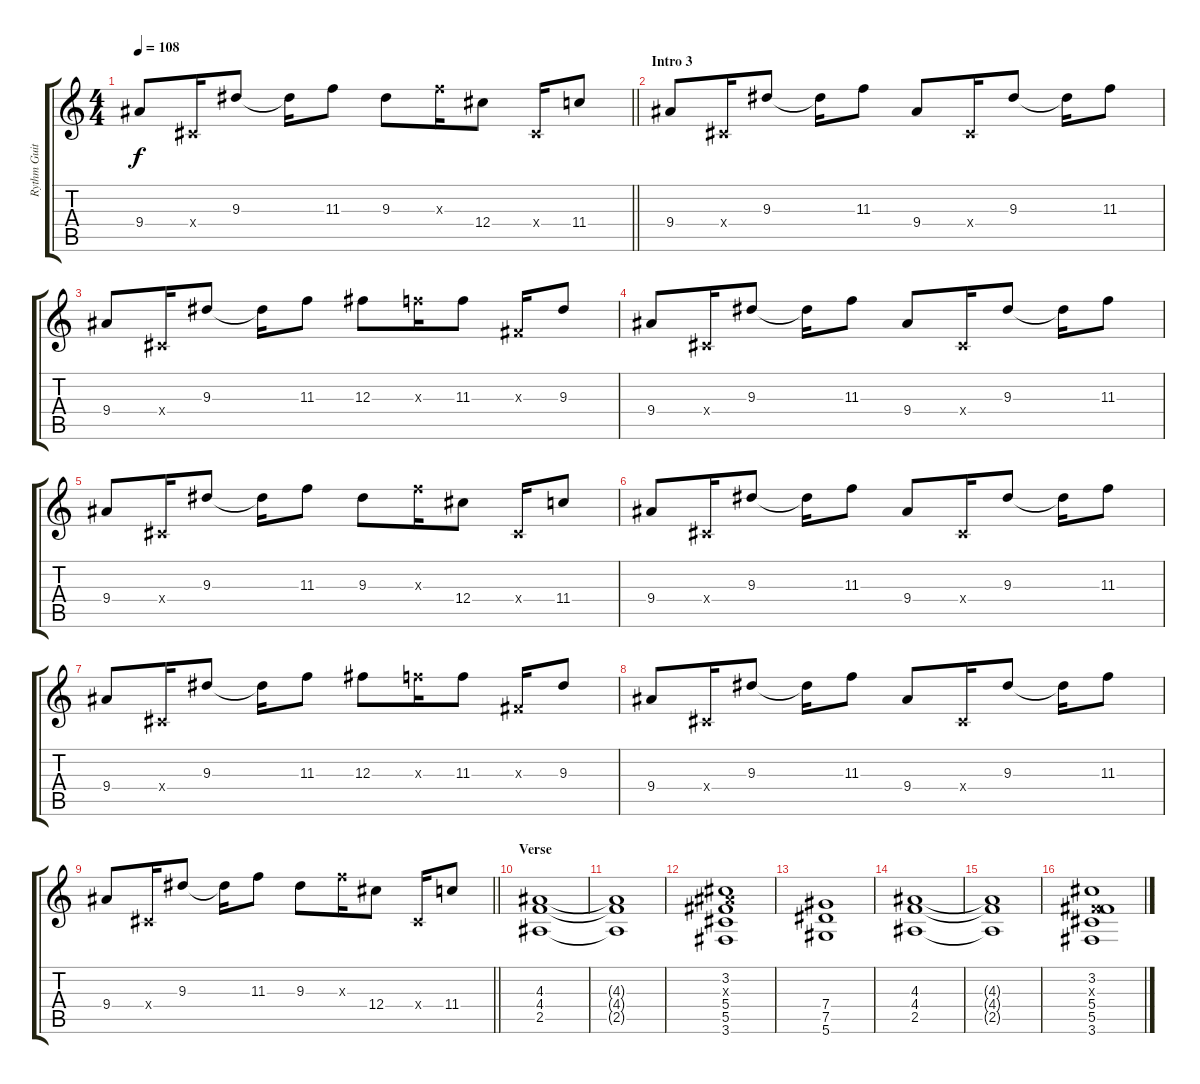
\track ("Rythm Guitar" "Rythm Guit") {instrument distortionguitar}
\staff {score tabs}
\tuning (Eb4 Bb3 Gb3 Db3 Ab2 Eb2) {hide}
\ts (4 4)
\tempo 108
\clef g2
\barLineRight lightlight
\ks c
9.4.8{dy f} 0.4{x}.16 9.3.8 9.3{t}.16 11.3.8 9.3.8 11.3{x}.16 12.4.8 0.4{x}.16 11.4.8 |
\section ("" "Intro 3")
9.4.8 0.4{x}.16 9.3.8 9.3{t}.16 11.3.8 9.4.8 0.4{x}.16 9.3.8 9.3{t}.16 11.3.8 |
9.4.8 0.4{x}.16 9.3.8 9.3{t}.16 11.3.8 12.3.8 11.3{x}.16 11.3.8 0.3{x}.16 9.3.8 |
9.4.8 0.4{x}.16 9.3.8 9.3{t}.16 11.3.8 9.4.8 0.4{x}.16 9.3.8 9.3{t}.16 11.3.8 |
9.4.8 0.4{x}.16 9.3.8 9.3{t}.16 11.3.8 9.3.8 11.3{x}.16 12.4.8 0.4{x}.16 11.4.8 |
9.4.8 0.4{x}.16 9.3.8 9.3{t}.16 11.3.8 9.4.8 0.4{x}.16 9.3.8 9.3{t}.16 11.3.8 |
9.4.8 0.4{x}.16 9.3.8 9.3{t}.16 11.3.8 12.3.8 11.3{x}.16 11.3.8 0.3{x}.16 9.3.8 |
9.4.8 0.4{x}.16 9.3.8 9.3{t}.16 11.3.8 9.4.8 0.4{x}.16 9.3.8 9.3{t}.16 11.3.8 |
\barLineRight lightlight
9.4.8 0.4{x}.16 9.3.8 9.3{t}.16 11.3.8 9.3.8 11.3{x}.16 12.4.8 0.4{x}.16 11.4.8 |
\section ("" "Verse")
(4.3 4.4 2.5).1 |
(4.3{t} 4.4{t} 2.5{t}).1 |
(3.2 4.3{x} 5.4 5.5 3.6).1 |
(7.4 7.5 5.6).1 |
(4.3 4.4 2.5).1 |
(4.3{t} 4.4{t} 2.5{t}).1 |
(3.2 0.3{x} 5.4 5.5 3.6).1
